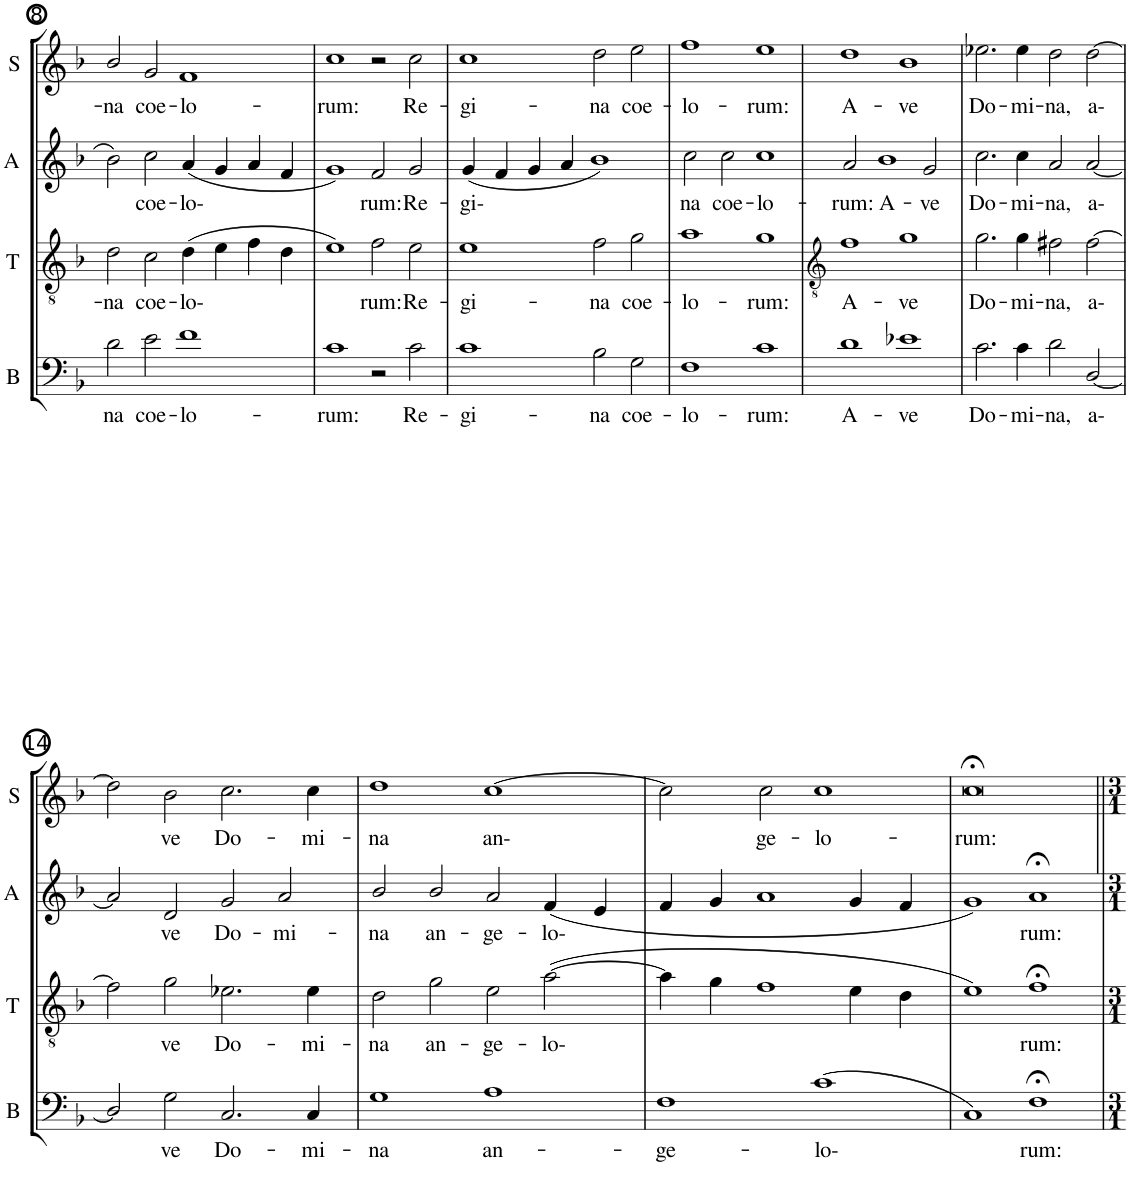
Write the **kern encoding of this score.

**kern	**text	**kern	**text	**kern	**text	**kern	**text
*part4	*part4	*part3	*part3	*part2	*part2	*part1	*part1
*staff4	*staff4	*staff3	*staff3	*staff2	*staff2	*staff1	*staff1
*I"Bass	*	*I"Tenor	*	*I"Alto	*	*I"Soprano	*
*I'B	*	*I'T	*	*I'A	*	*I'S	*
!!LO:PB:g=z
*clefF4	*	*clefGv2	*	*clefG2	*	*clefG2	*
*k[b-]	*	*k[b-]	*	*k[b-]	*	*k[b-]	*
*F:	*	*F:	*	*F:	*	*F:	*
*M4/2	*	*M4/2	*	*M4/2	*	*M4/2	*
=8	=8	=8	=8	=8	=8	=8	=8
!	!LO:LY:b	!	!LO:LY:b	!	!	!	!LO:LY:b
2d\	na	2d\	-na	2b-\	.	2b-/	-na
!	!LO:LY:b	!	!LO:LY:b	!	!LO:LY:b	!	!LO:LY:b
2e\	coe-	2c\	coe-	2cc\	coe-	2g/	coe-
!	!LO:LY:b	!	!LO:LY:b	!	!LO:LY:b	!	!LO:LY:b
1f	-lo-	(4d\	-lo-	(4a/	-lo-	1f	-lo-
.	.	4e\	.	4g/	.	.	.
.	.	4f\	.	4a/	.	.	.
.	.	4d\	.	4f/	.	.	.
=9	=9	=9	=9	=9	=9	=9	=9
!	!LO:LY:b	!	!	!	!	!	!LO:LY:b
1c	-rum:	1e)	.	1g)	.	1cc	-rum:
!	!	!	!LO:LY:b	!	!LO:LY:b	!	!
2r	.	2f\	rum:	2f/	rum:	2r	.
!	!LO:LY:b	!	!LO:LY:b	!	!LO:LY:b	!	!LO:LY:b
2c\	Re-	2e\	Re-	2g/	Re-	2cc\	Re-
=10	=10	=10	=10	=10	=10	=10	=10
!	!LO:LY:b	!	!LO:LY:b	!	!LO:LY:b	!	!LO:LY:b
1c	-gi-	1e	-gi-	(4g/	-gi-	1cc	-gi-
.	.	.	.	4f/	.	.	.
.	.	.	.	4g/	.	.	.
.	.	.	.	4a/	.	.	.
!	!LO:LY:b	!	!LO:LY:b	!	!	!	!LO:LY:b
2B-\	-na	2f\	-na	1b-)	.	2dd\	-na
!	!LO:LY:b	!	!LO:LY:b	!	!	!	!LO:LY:b
2G\	coe-	2g\	coe-	.	.	2ee\	coe-
=11	=11	=11	=11	=11	=11	=11	=11
!	!LO:LY:b	!	!LO:LY:b	!	!LO:LY:b	!	!LO:LY:b
1F	-lo-	1a	-lo-	2cc\	na	1ff	-lo-
!	!	!	!	!	!LO:LY:b	!	!
.	.	.	.	2cc\	coe-	.	.
!	!LO:LY:b	!	!LO:LY:b	!	!LO:LY:b	!	!LO:LY:b
1c	-rum:	1g	-rum:	1cc	-lo-	1ee	-rum:
=12	=12	=12	=12	=12	=12	=12	=12
*	*	*clefGv2	*	*	*	*	*
!	!LO:LY:b	!	!LO:LY:b	!	!LO:LY:b	!	!LO:LY:b
1d	A-	1f	A-	2a/	-rum:	1dd	A-
!	!	!	!	!	!LO:LY:b	!	!
.	.	.	.	1b-	A-	.	.
!	!LO:LY:b	!	!LO:LY:b	!	!	!	!LO:LY:b
1e-X	-ve	1g	-ve	.	.	1b-	-ve
!	!	!	!	!	!LO:LY:b	!	!
.	.	.	.	2g/	-ve	.	.
=13	=13	=13	=13	=13	=13	=13	=13
!	!LO:LY:b	!	!LO:LY:b	!	!LO:LY:b	!	!LO:LY:b
2.c\	Do-	2.g\	Do-	2.cc\	Do-	2.ee-X\	Do-
!	!LO:LY:b	!	!LO:LY:b	!	!LO:LY:b	!	!LO:LY:b
4c\	-mi-	4g\	-mi-	4cc\	-mi-	4ee-\	-mi-
!	!LO:LY:b	!	!LO:LY:b	!	!LO:LY:b	!	!LO:LY:b
2d\	-na,	2f#X\	-na,	2a/	-na,	2dd\	-na,
!	!LO:LY:b	!	!LO:LY:b	!	!LO:LY:b	!	!LO:LY:b
[2D/	a-	[2f#\	a-	[2a/	a-	[2dd\	a-
!!LO:LB:g=z
=14	=14	=14	=14	=14	=14	=14	=14
2D/]	.	2f#\]	.	2a/]	.	2dd\]	.
!	!LO:LY:b	!	!LO:LY:b	!	!LO:LY:b	!	!LO:LY:b
2G\	ve	2g\	ve	2d/	ve	2b-\	ve
!	!LO:LY:b	!	!LO:LY:b	!	!LO:LY:b	!	!LO:LY:b
2.C/	Do-	2.e-X\	Do-	2g/	Do-	2.cc\	Do-
!	!	!	!	!	!LO:LY:b	!	!
.	.	.	.	2a/	-mi-	.	.
!	!LO:LY:b	!	!LO:LY:b	!	!	!	!LO:LY:b
4C/	-mi-	4e-\	-mi-	.	.	4cc\	-mi-
=15	=15	=15	=15	=15	=15	=15	=15
!	!LO:LY:b	!	!LO:LY:b	!	!LO:LY:b	!	!LO:LY:b
1G	-na	2d\	-na	2b-/	-na	1dd	-na
!	!	!	!LO:LY:b	!	!LO:LY:b	!	!
.	.	2g\	an-	2b-/	an-	.	.
!	!LO:LY:b	!	!LO:LY:b	!	!LO:LY:b	!	!LO:LY:b
1A	an-	2e\	-ge-	2a/	-ge-	[1cc	an-
!	!	!	!LO:LY:b	!	!LO:LY:b	!	!
.	.	([2a\	-lo-	(4f/	-lo-	.	.
.	.	.	.	4e/	.	.	.
=16	=16	=16	=16	=16	=16	=16	=16
!	!LO:LY:b	!	!	!	!	!	!
1F	-ge-	4a\]	.	4f/	.	2cc\]	.
.	.	4g\	.	4g/	.	.	.
!	!	!	!	!	!	!	!LO:LY:b
.	.	1f	.	1a	.	2cc\	ge-
!	!LO:LY:b	!	!	!	!	!	!LO:LY:b
(1c	-lo-	.	.	.	.	1cc	-lo-
.	.	4e\	.	4g/	.	.	.
.	.	4d\	.	4f/	.	.	.
=17	=17	=17	=17	=17	=17	=17	=17
!	!	!	!	!	!	!	!LO:LY:b
1C)	.	1e)	.	1g)	.	0cc;<	-rum:
!	!LO:LY:b	!	!LO:LY:b	!	!LO:LY:b	!	!
1F;<	rum:	1f;<	rum:	1a;<	rum:	.	.
=||	=||	=||	=||	=||	=||	=||	=||
*-	*-	*-	*-	*-	*-	*-	*-
